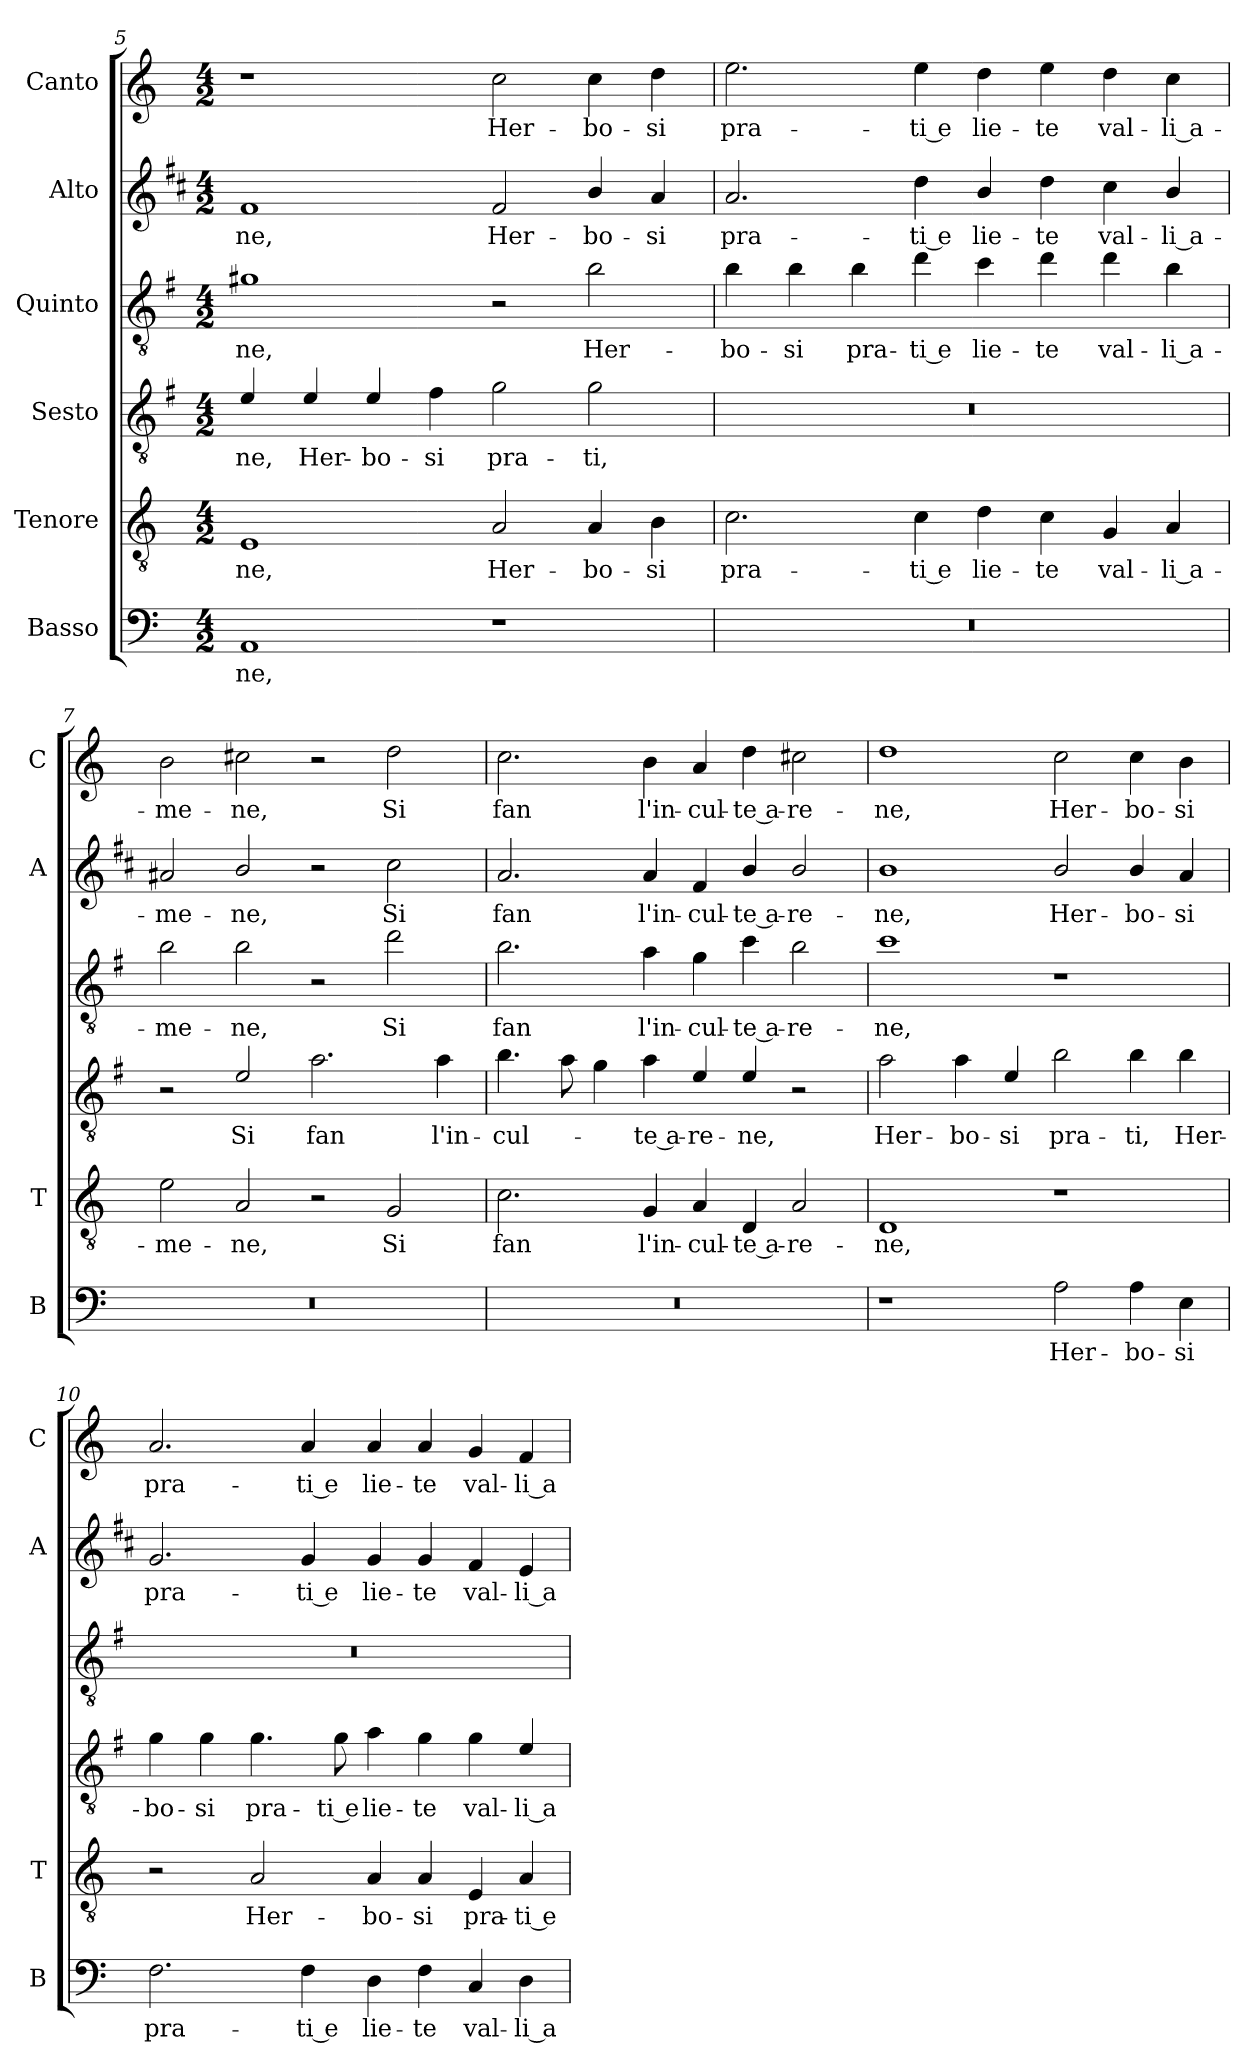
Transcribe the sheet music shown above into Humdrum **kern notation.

**kern	**text	**kern	**text	**kern	**text	**kern	**text	**kern	**text	**kern	**text
*part6	*part6	*part5	*part5	*part4	*part4	*part3	*part3	*part2	*part2	*part1	*part1
*staff6	*staff6	*staff5	*staff5	*staff4	*staff4	*staff3	*staff3	*staff2	*staff2	*staff1	*staff1
*I"Basso	*	*I"Tenore	*	*I"Sesto	*	*I"Quinto	*	*I"Alto	*	*I"Canto	*
*I'B	*	*I'T	*	*	*	*	*	*I'A	*	*I'C	*
!!LO:LB:g=z
*clefF4	*	*clefGv2	*	*clefGv2	*	*clefGv2	*	*clefG2	*	*clefG2	*
*	*	*	*	*ITrd4c7	*	*ITrd4c7	*	*ITrd1c2	*	*	*
*k[]	*	*k[]	*	*k[]	*	*k[]	*	*k[]	*	*k[]	*
*C:	*	*C:	*	*C:	*	*C:	*	*C:	*	*C:	*
*M4/2	*	*M4/2	*	*M4/2	*	*M4/2	*	*M4/2	*	*M4/2	*
=5	=5	=5	=5	=5	=5	=5	=5	=5	=5	=5	=5
!	!LO:LY:b	!	!LO:LY:b	!	!LO:LY:b	!	!LO:LY:b	!	!LO:LY:b	!	!
1AA	-ne,	1E	-ne,	4A/	-ne,	1c#X	-ne,	1e	-ne,	1r	.
!	!	!	!	!	!LO:LY:b	!	!	!	!	!	!
.	.	.	.	4A/	Her-	.	.	.	.	.	.
!	!	!	!	!	!LO:LY:b	!	!	!	!	!	!
.	.	.	.	4A/	-bo-	.	.	.	.	.	.
!	!	!	!	!	!LO:LY:b	!	!	!	!	!	!
.	.	.	.	4B\	-si	.	.	.	.	.	.
!	!	!	!LO:LY:b	!	!LO:LY:b	!	!	!	!LO:LY:b	!	!LO:LY:b
1r	.	2A/	Her-	2c\	pra-	2r	.	2e/	Her-	2cc\	Her-
!	!	!	!LO:LY:b	!	!LO:LY:b	!	!LO:LY:b	!	!LO:LY:b	!	!LO:LY:b
.	.	4A/	-bo-	2c\	-ti,	2e\	Her-	4a/	-bo-	4cc\	-bo-
!	!	!	!LO:LY:b	!	!	!	!	!	!LO:LY:b	!	!LO:LY:b
.	.	4B\	-si	.	.	.	.	4g/	-si	4dd\	-si
=6	=6	=6	=6	=6	=6	=6	=6	=6	=6	=6	=6
!	!	!	!LO:LY:b	!	!	!	!LO:LY:b	!	!LO:LY:b	!	!LO:LY:b
0r	.	2.c\	pra-	0r	.	4e\	-bo-	2.g/	pra-	2.ee\	pra-
!	!	!	!	!	!	!	!LO:LY:b	!	!	!	!
.	.	.	.	.	.	4e\	-si	.	.	.	.
!	!	!	!	!	!	!	!LO:LY:b	!	!	!	!
.	.	.	.	.	.	4e\	pra-	.	.	.	.
!	!	!	!LO:LY:b	!	!	!	!LO:LY:b	!	!LO:LY:b	!	!LO:LY:b
.	.	4c\	-ti e	.	.	4g\	-ti e	4cc\	-ti e	4ee\	-ti e
!	!	!	!LO:LY:b	!	!	!	!LO:LY:b	!	!LO:LY:b	!	!LO:LY:b
.	.	4d\	lie-	.	.	4f\	lie-	4a/	lie-	4dd\	lie-
!	!	!	!LO:LY:b	!	!	!	!LO:LY:b	!	!LO:LY:b	!	!LO:LY:b
.	.	4c\	-te	.	.	4g\	-te	4cc\	-te	4ee\	-te
!	!	!	!LO:LY:b	!	!	!	!LO:LY:b	!	!LO:LY:b	!	!LO:LY:b
.	.	4G/	val-	.	.	4g\	val-	4b\	val-	4dd\	val-
!	!	!	!LO:LY:b	!	!	!	!LO:LY:b	!	!LO:LY:b	!	!LO:LY:b
.	.	4A/	-li a-	.	.	4e\	-li a-	4a/	-li a-	4cc\	-li a-
=7	=7	=7	=7	=7	=7	=7	=7	=7	=7	=7	=7
!	!	!	!LO:LY:b	!	!	!	!LO:LY:b	!	!LO:LY:b	!	!LO:LY:b
0r	.	2e\	-me-	2r	.	2e\	-me-	2g#X/	-me-	2b\	-me-
!	!	!	!LO:LY:b	!	!LO:LY:b	!	!LO:LY:b	!	!LO:LY:b	!	!LO:LY:b
.	.	2A/	-ne,	2A/	Si	2e\	-ne,	2a/	-ne,	2cc#X\	-ne,
!	!	!	!	!	!LO:LY:b	!	!	!	!	!	!
.	.	2rc	.	2.d\	fan	2r	.	2r	.	2r	.
!	!	!	!LO:LY:b	!	!	!	!LO:LY:b	!	!LO:LY:b	!	!LO:LY:b
.	.	2G/	Si	.	.	2g\	Si	2b\	Si	2dd\	Si
!	!	!	!	!	!LO:LY:b	!	!	!	!	!	!
.	.	.	.	4d\	l'in-	.	.	.	.	.	.
=8	=8	=8	=8	=8	=8	=8	=8	=8	=8	=8	=8
!	!	!	!LO:LY:b	!	!LO:LY:b	!	!LO:LY:b	!	!LO:LY:b	!	!LO:LY:b
0r	.	2.c\	fan	4.e\	-cul-	2.e\	fan	2.g/	fan	2.cc\	fan
.	.	.	.	8d\	.	.	.	.	.	.	.
.	.	.	.	4c\	.	.	.	.	.	.	.
!	!	!	!LO:LY:b	!	!LO:LY:b	!	!LO:LY:b	!	!LO:LY:b	!	!LO:LY:b
.	.	4G/	l'in-	4d\	-te a-	4d\	l'in-	4g/	l'in-	4b\	l'in-
!	!	!	!LO:LY:b	!	!LO:LY:b	!	!LO:LY:b	!	!LO:LY:b	!	!LO:LY:b
.	.	4A/	-cul-	4A/	-re-	4c\	-cul-	4e/	-cul-	4a/	-cul-
!	!	!	!LO:LY:b	!	!LO:LY:b	!	!LO:LY:b	!	!LO:LY:b	!	!LO:LY:b
.	.	4D/	-te a-	4A/	-ne,	4f\	-te a-	4a/	-te a-	4dd\	-te a-
!	!	!	!LO:LY:b	!	!	!	!LO:LY:b	!	!LO:LY:b	!	!LO:LY:b
.	.	2A/	-re-	2r	.	2e\	-re-	2a/	-re-	2cc#X\	-re-
!!LO:PB:g=z
=9	=9	=9	=9	=9	=9	=9	=9	=9	=9	=9	=9
!	!	!	!LO:LY:b	!	!LO:LY:b	!	!LO:LY:b	!	!LO:LY:b	!	!LO:LY:b
1r	.	1D	-ne,	2d\	Her-	1f	-ne,	1a	-ne,	1dd	-ne,
!	!	!	!	!	!LO:LY:b	!	!	!	!	!	!
.	.	.	.	4d\	-bo-	.	.	.	.	.	.
!	!	!	!	!	!LO:LY:b	!	!	!	!	!	!
.	.	.	.	4A/	-si	.	.	.	.	.	.
!	!LO:LY:b	!	!	!	!LO:LY:b	!	!	!	!LO:LY:b	!	!LO:LY:b
2A\	Her-	1r	.	2e\	pra-	1r	.	2a/	Her-	2cc\	Her-
!	!LO:LY:b	!	!	!	!LO:LY:b	!	!	!	!LO:LY:b	!	!LO:LY:b
4A\	-bo-	.	.	4e\	-ti,	.	.	4a/	-bo-	4cc\	-bo-
!	!LO:LY:b	!	!	!	!LO:LY:b	!	!	!	!LO:LY:b	!	!LO:LY:b
4E\	-si	.	.	4e\	Her-	.	.	4g/	-si	4b\	-si
=10	=10	=10	=10	=10	=10	=10	=10	=10	=10	=10	=10
!	!LO:LY:b	!	!	!	!LO:LY:b	!	!	!	!LO:LY:b	!	!LO:LY:b
2.F\	pra-	2r	.	4c\	-bo-	0r	.	2.f/	pra-	2.a/	pra-
!	!	!	!	!	!LO:LY:b	!	!	!	!	!	!
.	.	.	.	4c\	-si	.	.	.	.	.	.
!	!	!	!LO:LY:b	!	!LO:LY:b	!	!	!	!	!	!
.	.	2A/	Her-	4.c\	pra-	.	.	.	.	.	.
!	!LO:LY:b	!	!	!	!	!	!	!	!LO:LY:b	!	!LO:LY:b
4F\	-ti e	.	.	.	.	.	.	4f/	-ti e	4a/	-ti e
!	!	!	!	!	!LO:LY:b	!	!	!	!	!	!
.	.	.	.	8c\	-ti e	.	.	.	.	.	.
!	!LO:LY:b	!	!LO:LY:b	!	!LO:LY:b	!	!	!	!LO:LY:b	!	!LO:LY:b
4D\	lie-	4A/	-bo-	4d\	lie-	.	.	4f/	lie-	4a/	lie-
!	!LO:LY:b	!	!LO:LY:b	!	!LO:LY:b	!	!	!	!LO:LY:b	!	!LO:LY:b
4F\	-te	4A/	-si	4c\	-te	.	.	4f/	-te	4a/	-te
!	!LO:LY:b	!	!LO:LY:b	!	!LO:LY:b	!	!	!	!LO:LY:b	!	!LO:LY:b
4C/	val-	4E/	pra-	4c\	val-	.	.	4e/	val-	4g/	val-
!	!LO:LY:b	!	!LO:LY:b	!	!LO:LY:b	!	!	!	!LO:LY:b	!	!LO:LY:b
4D\	-li a-	4A/	-ti e	4A/	-li a-	.	.	4d/	-li a-	4f/	-li a-
=	=	=	=	=	=	=	=	=	=	=	=
*-	*-	*-	*-	*-	*-	*-	*-	*-	*-	*-	*-
